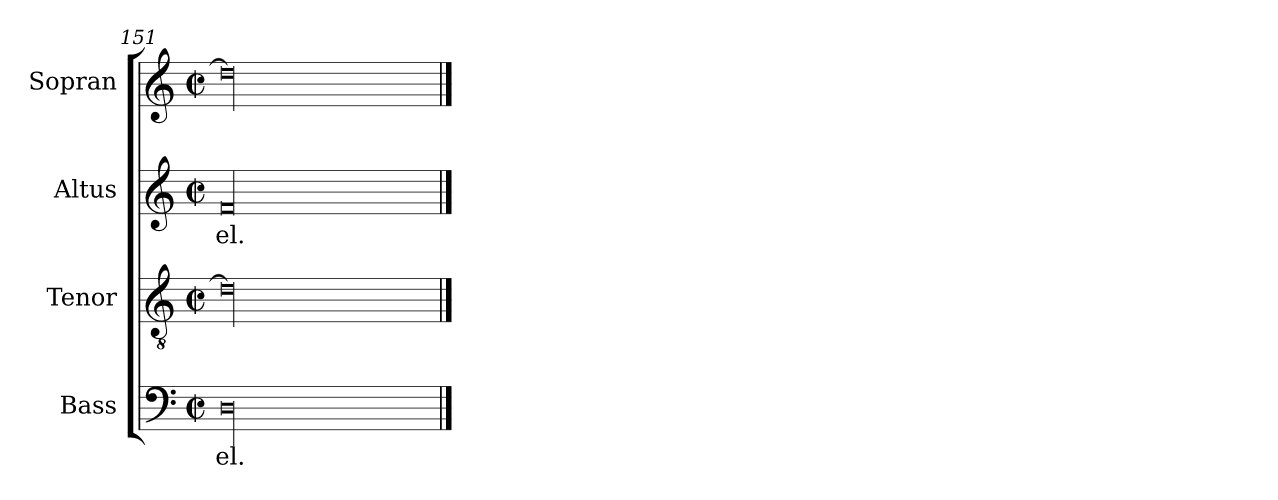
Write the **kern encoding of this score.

**kern	**text	**kern	**kern	**text	**kern
*part4	*part4	*part3	*part2	*part2	*part1
*staff4	*staff4	*staff3	*staff2	*staff2	*staff1
*I"Bass	*	*I"Tenor	*I"Altus	*	*I"Sopran
*	*	*I'Tenor	*I'Altus	*	*
*clefF4	*	*clefGv2	*clefG2	*	*clefG2
*	*	*ITrd7c12	*	*	*
*k[]	*	*k[]	*k[]	*	*k[]
*C:	*	*C:	*C:	*	*C:
*M2/2	*	*M2/2	*M2/2	*	*M2/2
*met(c|)	*	*met(c|)	*met(c|)	*	*met(c|)
=151	=151	=151	=151	=151	=151
!	!LO:LY:b:color=#000000	!	!	!	!
!	!	!	!	!LO:LY:b:color=#000000	!
00Di	-el.	00Di]	00fi	-el.	00ddi]
==	==	==	==	==	==
*-	*-	*-	*-	*-	*-
